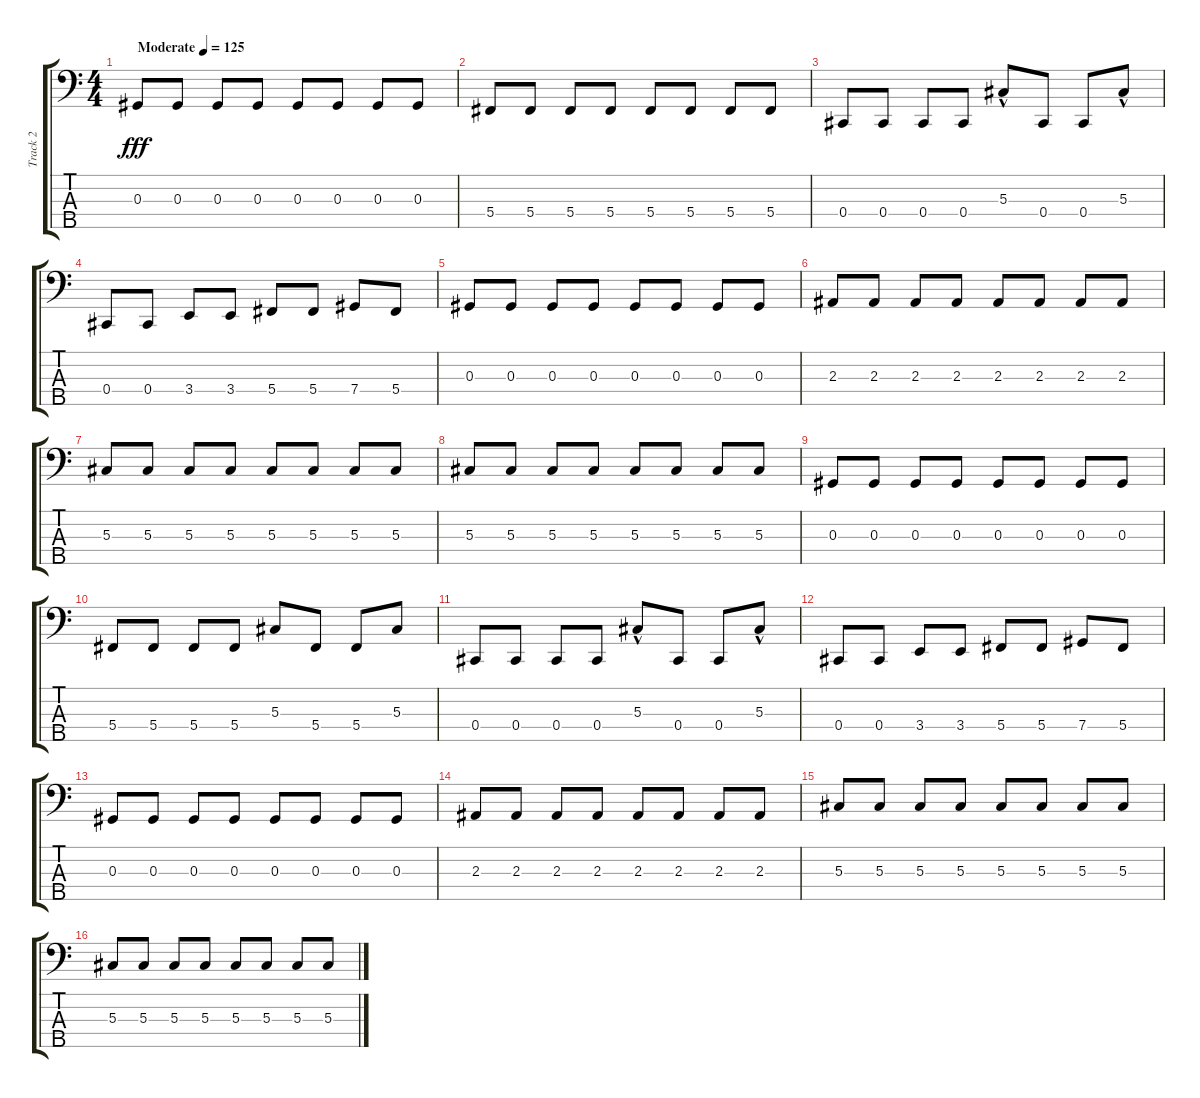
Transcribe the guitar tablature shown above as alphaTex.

\track ("Track 2" "Track 2") {instrument electricbasspick}
\staff {score tabs}
\tuning (Gb2 Db2 Ab1 Db1 Bb0) {hide}
\ts (4 4)
\tempo (125 "Moderate")
\clef f4
\ks c
0.3.8{dy fff instrument electricbasspick} 0.3.8 0.3.8 0.3.8 0.3.8 0.3.8 0.3.8 0.3.8 |
5.4.8 5.4.8 5.4.8 5.4.8 5.4.8 5.4.8 5.4.8 5.4.8 |
0.4.8 0.4.8 0.4.8 0.4.8 5.3{hac}.8 0.4.8 0.4.8 5.3{hac}.8 |
0.4.8 0.4.8 3.4.8 3.4.8 5.4.8 5.4.8 7.4.8 5.4.8 |
0.3.8 0.3.8 0.3.8 0.3.8 0.3.8 0.3.8 0.3.8 0.3.8 |
2.3.8 2.3.8 2.3.8 2.3.8 2.3.8 2.3.8 2.3.8 2.3.8 |
5.3.8 5.3.8 5.3.8 5.3.8 5.3.8 5.3.8 5.3.8 5.3.8 |
5.3.8 5.3.8 5.3.8 5.3.8 5.3.8 5.3.8 5.3.8 5.3.8 |
0.3.8 0.3.8 0.3.8 0.3.8 0.3.8 0.3.8 0.3.8 0.3.8 |
5.4.8 5.4.8 5.4.8 5.4.8 5.3.8 5.4.8 5.4.8 5.3.8 |
0.4.8 0.4.8 0.4.8 0.4.8 5.3{hac}.8 0.4.8 0.4.8 5.3{hac}.8 |
0.4.8 0.4.8 3.4.8 3.4.8 5.4.8 5.4.8 7.4.8 5.4.8 |
0.3.8 0.3.8 0.3.8 0.3.8 0.3.8 0.3.8 0.3.8 0.3.8 |
2.3.8 2.3.8 2.3.8 2.3.8 2.3.8 2.3.8 2.3.8 2.3.8 |
5.3.8 5.3.8 5.3.8 5.3.8 5.3.8 5.3.8 5.3.8 5.3.8 |
5.3.8 5.3.8 5.3.8 5.3.8 5.3.8 5.3.8 5.3.8 5.3.8
